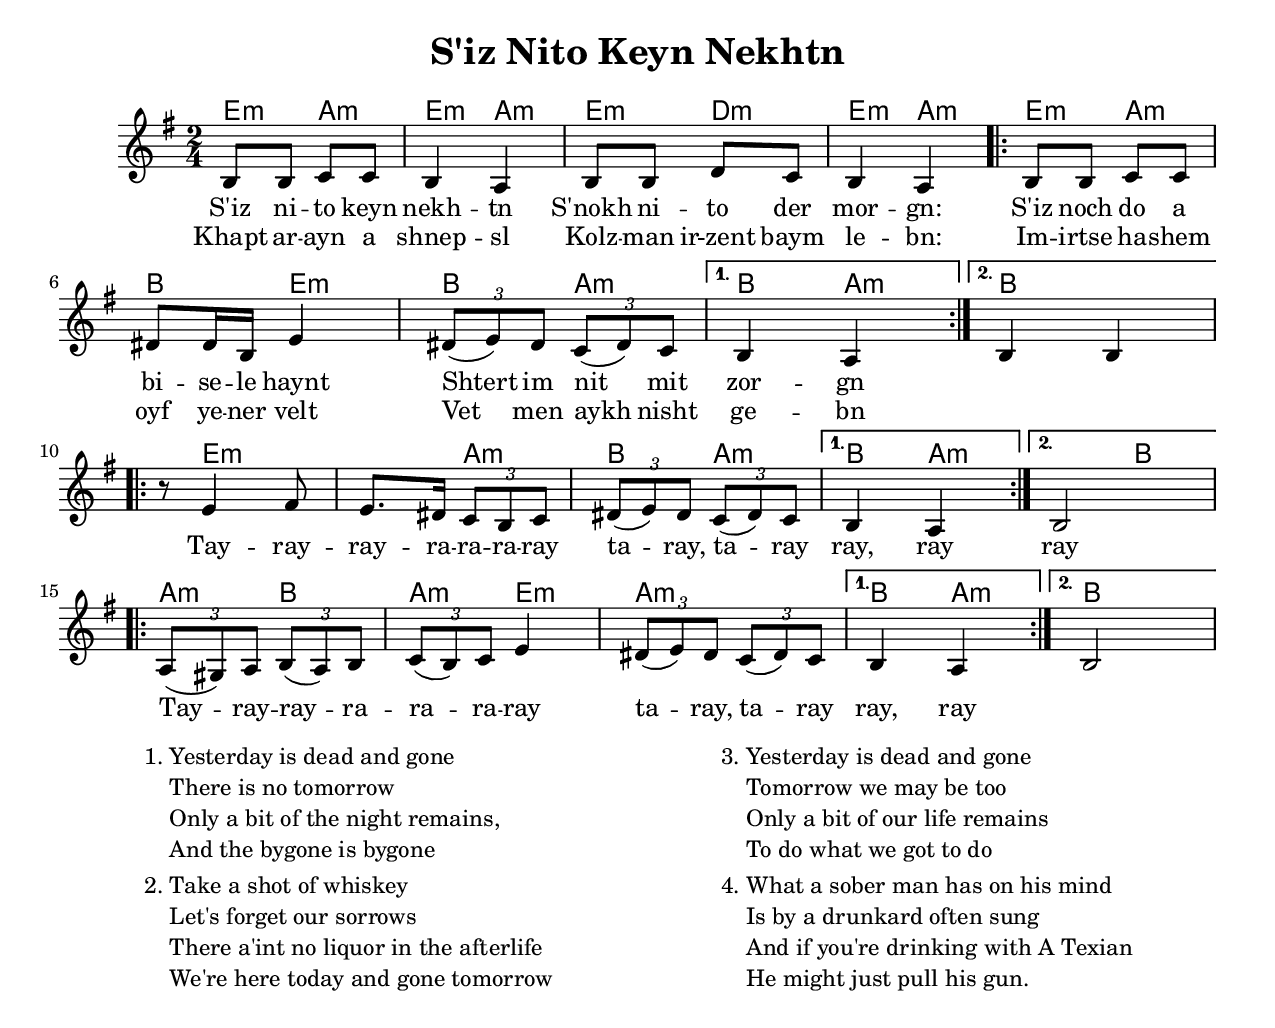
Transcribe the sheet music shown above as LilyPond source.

\version "2.18.0"
\include "english.ly"
\paper{
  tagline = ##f
  print-all-headers = ##t
  #(set-paper-size "letter")
}
date = #(strftime "%d-%m-%Y" (localtime (current-time)))

%\markup{ \italic{ " Updated " \date  }  }

%\markup{ Got something to say? }

global = {
  \clef treble
  \key e \minor
  \time 2/4
  \set Score.markFormatter = #format-mark-box-alphabet
}

%#################################### Melody ########################
melody = \relative c' {
  \global
  %\partial 16*3 a16 d f   %lead in notes
  b8 b c c
  b4 a
  b8 b d c
  b4 a
  \repeat volta 2{
    %\mark \default
    b8 b c c
    ds8 ds16 b e4
    \tuplet 3/2 {ds8 (e) ds} \tuplet 3/2{c8(ds) c}
  }
  \alternative { {b4 a }{b4 b } }
  \break
  \repeat volta 2{
    r8 e4 fs8
    e8. ds16 \tuplet 3/2{c8 b c}|
    \tuplet 3/2 {ds8(e)ds} \tuplet 3/2{c(ds)c}
  }
  \alternative{
    {b4 a}{b2}
  }
  \repeat volta 2{
    \tuplet 3/2{a8 (gs) a} \tuplet 3/2{b(a)b}|
    \tuplet 3/2 {c(b)c} e4
    \tuplet 3/2{ds8(e)ds} \tuplet 3/2 {c(ds)c}
  }
  \alternative { {b4 a }{b2 } }

}
%################################# Lyrics #####################
\addlyrics{
  S'iz ni -- to keyn nekh -- tn
  S'nokh ni -- to der mor -- gn:
  S'iz noch do a bi -- se -- le haynt
  Shtert im nit mit zor -- gn
  \skip 2 \skip 2
  Tay -- ray -- ray -- ra -- ra -- ra -- ray
  ta -- ray, ta -- ray ray, ray ray
  Tay -- ray -- ray -- ra -- ra -- ra -- ray
  ta -- ray, ta -- ray ray, ray

}
\addlyrics{
  Khapt ar -- ayn a shnep -- sl
  Kolz -- man ir-zent baym le -- bn:
  Im -- irtse ha -- shem oyf ye -- ner velt
  Vet men aykh nisht ge -- bn
}
%################################# Chords #######################
harmonies = \chordmode {
  e4:m
  a4:m
  e4:m
  a4:m
  e4:m
  d4:m
  e4:m
  a4:m
  e4:m
  a4:m
  b4
  e4:m
  b4
  a4:m
  b4
  a4:m
  b2
  %b
  s8
  e8*5:m
  a4:m
  b4
  a4:m
  b4
  a4:m
  %c
  a4:m
  b4
  a4:m
  b4
  a4:m
  e:m
  a2:m
  b4 a4:m
  b2

}

\score {
  <<
    \new ChordNames {
      \set chordChanges = ##t
      \harmonies
    }
    \new Staff
    \melody
  >>
  \header{
    title= "S'iz Nito Keyn Nekhtn"
    subtitle=""
    composer= ""
    instrument =""
    arranger= ""
  }
  \layout{indent = 1.0\cm}
  \midi {
    \tempo 4 = 120

    % \midi { }
  }
}

% more verses:
\markup{}
\markup {
  \fill-line {
    \hspace #0.1 % distance from left margin
    \column {
      \line { "1."
              \column {
                "Yesterday is dead and gone"
                "There is no tomorrow"
                "Only a bit of the night remains,"
                "And the bygone is bygone"
              }
      }
      \hspace #0.2 % vertical distance between verses
      \line { "2."
              \column {
                "Take a shot of whiskey"
                "Let's forget our sorrows"
                "There a'int no liquor in the afterlife"
                "We're here today and gone tomorrow"

              }
      }
    }
    \hspace #0.1  % horiz. distance between columns
    \column {
      \line { "3."
              \column {
                "Yesterday is dead and gone"
                "Tomorrow we may be too"
                "Only a bit of our life remains"
                "To do what we got to do"
              }
      }
      \hspace #0.2 % distance between verses
      \line { "4."
              \column {
                "What a sober man has on his mind"
                "Is by a drunkard often sung"
                "And if you're drinking with A Texian"
                "He might just pull his gun."
              }
      }
    }
    \hspace #0.1 % distance to right margin
  }
}

%}

%{
Yesterday is buried, mourn it on the morrow
Here is but ephemeral bliss, ruin it not with sorrow
So Grab yourself a bottle, while you still can swallow
You won’t cop a single drop in the world to follow
You won’t cop a single drop in the world to follow

Brothers wail and howl, let your beard be wild
That’s the way to dance away sorrow and exile
That’s the way to dance away sorrow and exile

Hulyet hulyet brider, varft mit bord un poles
Ot azoy, ot azoy tantst a yid in goles
Ot azoy, ot azoy tantst a yid in goles

%}
